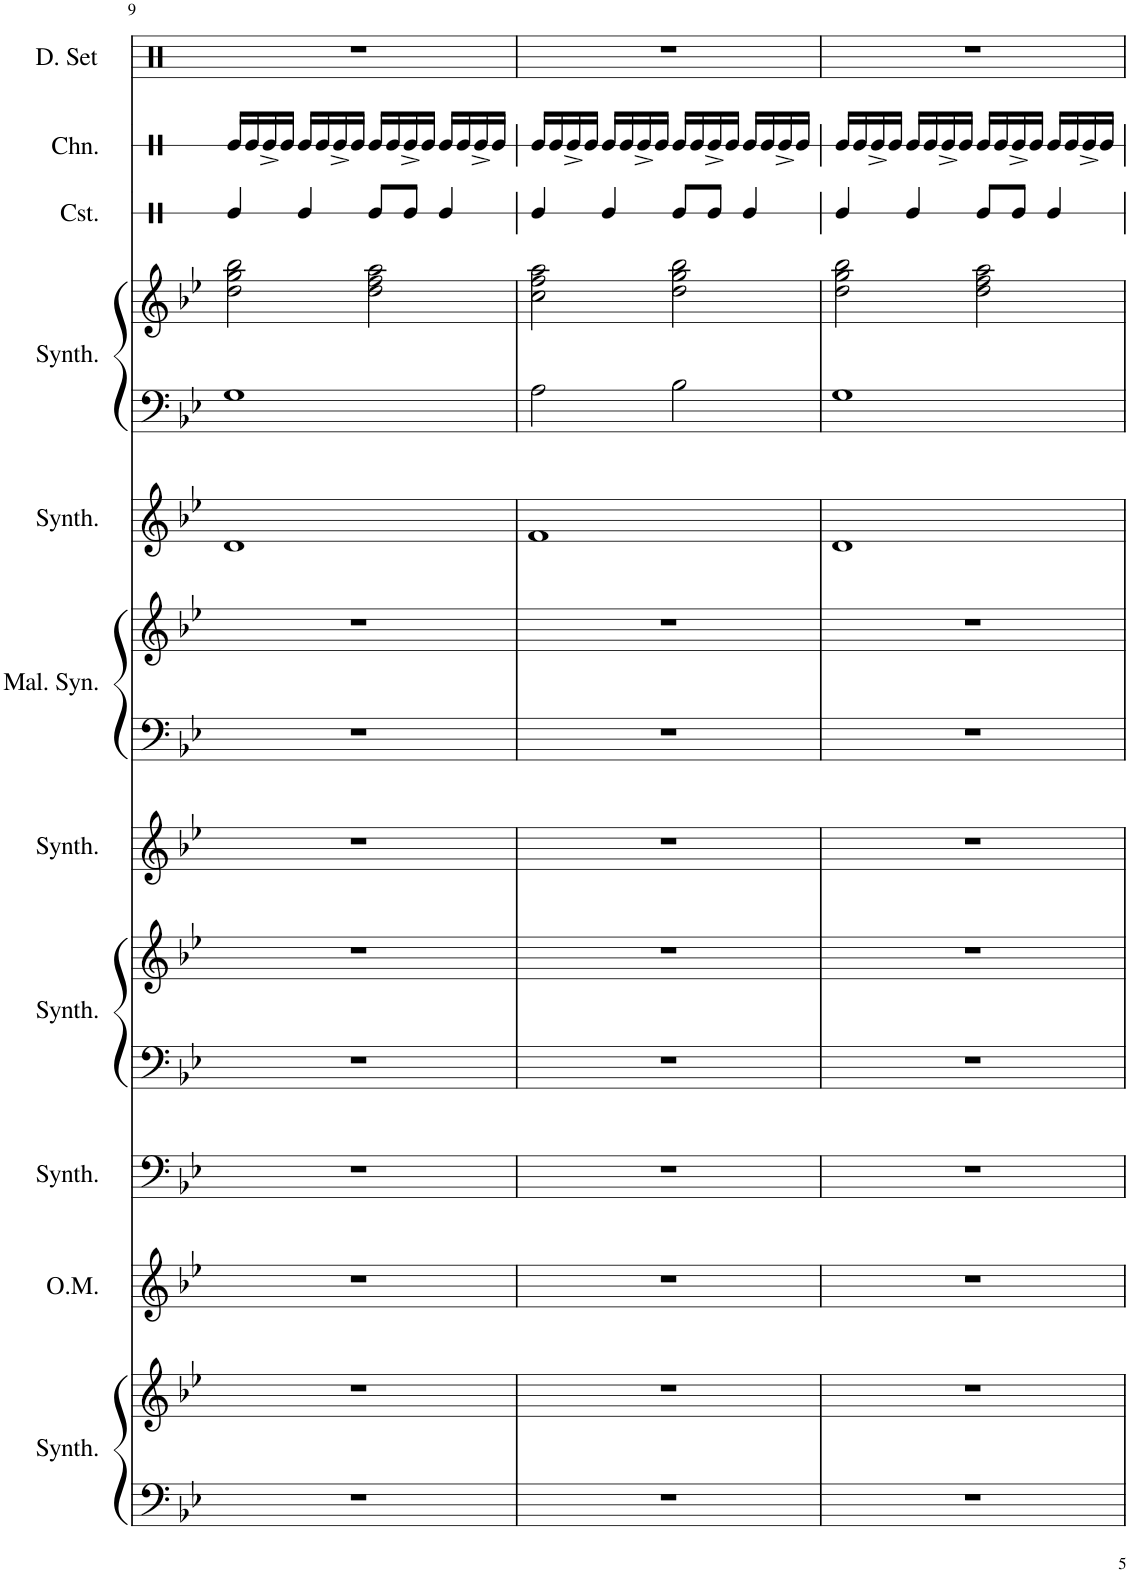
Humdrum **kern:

**kern	**kern	**kern	**kern	**kern	**kern	**kern	**kern	**kern	**kern	**kern	**kern	**kern	**kern	**kern
*part11	*part11	*part10	*part9	*part8	*part8	*part7	*part6	*part6	*part5	*part4	*part4	*part3	*part2	*part1
*staff15	*staff14	*staff13	*staff12	*staff11	*staff10	*staff9	*staff8	*staff7	*staff6	*staff5	*staff4	*staff3	*staff2	*staff1
*I"Brass Synthesizer	*	*I"Ondes Martenot	*I"Bass Synthesizer	*I"Saw Synthesizer	*	*I"Square Synthesizer	*I"Mallet Synthesizer	*	*I"Halo Synthesizer	*I"Warm Synthesizer	*	*I"Castanets	*I"Chains	*I"Drumset
*I'Synth.	*	*I'O.M.	*I'Synth.	*I'Synth.	*	*I'Synth.	*I'Mal. Syn.	*	*I'Synth.	*I'Synth.	*	*I'Cst.	*I'Chn.	*I'D. Set
!!LO:PB:g=z
*clefF4	*clefG2	*clefG2	*clefF4	*clefF4	*clefG2	*clefG2	*clefF4	*clefG2	*clefG2	*clefF4	*clefG2	*clefX	*clefX	*clefX
*k[b-e-]	*k[b-e-]	*k[b-e-]	*k[b-e-]	*k[b-e-]	*k[b-e-]	*k[b-e-]	*k[b-e-]	*k[b-e-]	*k[b-e-]	*k[b-e-]	*k[b-e-]	*k[]	*k[]	*k[]
*M4/4	*M4/4	*M4/4	*M4/4	*M4/4	*M4/4	*M4/4	*M4/4	*M4/4	*M4/4	*M4/4	*M4/4	*M4/4	*M4/4	*M4/4
=9	=9	=9	=9	=9	=9	=9	=9	=9	=9	=9	=9	=9	=9	=9
1r	1r	1r	1r	1r	1r	1r	1r	1r	1d	1G	2dd\ 2gg\ 2bb-\	4Re/	16Re/LL	1r
.	.	.	.	.	.	.	.	.	.	.	.	.	16Re/	.
.	.	.	.	.	.	.	.	.	.	.	.	.	16Re^/	.
.	.	.	.	.	.	.	.	.	.	.	.	.	16Re/JJ	.
.	.	.	.	.	.	.	.	.	.	.	.	4Re/	16Re/LL	.
.	.	.	.	.	.	.	.	.	.	.	.	.	16Re/	.
.	.	.	.	.	.	.	.	.	.	.	.	.	16Re^/	.
.	.	.	.	.	.	.	.	.	.	.	.	.	16Re/JJ	.
.	.	.	.	.	.	.	.	.	.	.	2dd\ 2ff\ 2aa\	8Re/L	16Re/LL	.
.	.	.	.	.	.	.	.	.	.	.	.	.	16Re/	.
.	.	.	.	.	.	.	.	.	.	.	.	8Re/J	16Re^/	.
.	.	.	.	.	.	.	.	.	.	.	.	.	16Re/JJ	.
.	.	.	.	.	.	.	.	.	.	.	.	4Re/	16Re/LL	.
.	.	.	.	.	.	.	.	.	.	.	.	.	16Re/	.
.	.	.	.	.	.	.	.	.	.	.	.	.	16Re^/	.
.	.	.	.	.	.	.	.	.	.	.	.	.	16Re/JJ	.
=10	=10	=10	=10	=10	=10	=10	=10	=10	=10	=10	=10	=10	=10	=10
1r	1r	1r	1r	1r	1r	1r	1r	1r	1f	2A\	2cc\ 2ff\ 2aa\	4Re/	16Re/LL	1r
.	.	.	.	.	.	.	.	.	.	.	.	.	16Re/	.
.	.	.	.	.	.	.	.	.	.	.	.	.	16Re^/	.
.	.	.	.	.	.	.	.	.	.	.	.	.	16Re/JJ	.
.	.	.	.	.	.	.	.	.	.	.	.	4Re/	16Re/LL	.
.	.	.	.	.	.	.	.	.	.	.	.	.	16Re/	.
.	.	.	.	.	.	.	.	.	.	.	.	.	16Re^/	.
.	.	.	.	.	.	.	.	.	.	.	.	.	16Re/JJ	.
.	.	.	.	.	.	.	.	.	.	2B-\	2dd\ 2gg\ 2bb-\	8Re/L	16Re/LL	.
.	.	.	.	.	.	.	.	.	.	.	.	.	16Re/	.
.	.	.	.	.	.	.	.	.	.	.	.	8Re/J	16Re^/	.
.	.	.	.	.	.	.	.	.	.	.	.	.	16Re/JJ	.
.	.	.	.	.	.	.	.	.	.	.	.	4Re/	16Re/LL	.
.	.	.	.	.	.	.	.	.	.	.	.	.	16Re/	.
.	.	.	.	.	.	.	.	.	.	.	.	.	16Re^/	.
.	.	.	.	.	.	.	.	.	.	.	.	.	16Re/JJ	.
=11	=11	=11	=11	=11	=11	=11	=11	=11	=11	=11	=11	=11	=11	=11
1r	1r	1r	1r	1r	1r	1r	1r	1r	1d	1G	2dd\ 2gg\ 2bb-\	4Re/	16Re/LL	1r
.	.	.	.	.	.	.	.	.	.	.	.	.	16Re/	.
.	.	.	.	.	.	.	.	.	.	.	.	.	16Re^/	.
.	.	.	.	.	.	.	.	.	.	.	.	.	16Re/JJ	.
.	.	.	.	.	.	.	.	.	.	.	.	4Re/	16Re/LL	.
.	.	.	.	.	.	.	.	.	.	.	.	.	16Re/	.
.	.	.	.	.	.	.	.	.	.	.	.	.	16Re^/	.
.	.	.	.	.	.	.	.	.	.	.	.	.	16Re/JJ	.
.	.	.	.	.	.	.	.	.	.	.	2dd\ 2ff\ 2aa\	8Re/L	16Re/LL	.
.	.	.	.	.	.	.	.	.	.	.	.	.	16Re/	.
.	.	.	.	.	.	.	.	.	.	.	.	8Re/J	16Re^/	.
.	.	.	.	.	.	.	.	.	.	.	.	.	16Re/JJ	.
.	.	.	.	.	.	.	.	.	.	.	.	4Re/	16Re/LL	.
.	.	.	.	.	.	.	.	.	.	.	.	.	16Re/	.
.	.	.	.	.	.	.	.	.	.	.	.	.	16Re^/	.
.	.	.	.	.	.	.	.	.	.	.	.	.	16Re/JJ	.
=	=	=	=	=	=	=	=	=	=	=	=	=	=	=
*-	*-	*-	*-	*-	*-	*-	*-	*-	*-	*-	*-	*-	*-	*-
